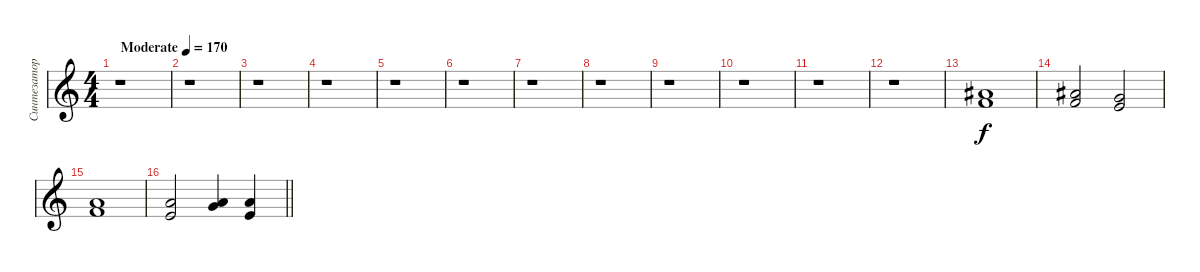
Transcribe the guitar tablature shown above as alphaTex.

\track ("Синтезатор Rechst " "Синтезатор") {instrument stringensemble1}
\staff {score}
\tuning (E4 B3 G3 D3 A2 E2 B1) {hide}
\ts (4 4)
\tempo (170 "Moderate")
\clef g2
\ks c
r.1{dy f instrument stringensemble1} |
r.1 |
r.1 |
r.1 |
r.1 |
r.1 |
r.1 |
r.1 |
r.1 |
r.1 |
r.1 |
r.1 |
(11.2 10.3).1 |
(11.2 10.3).2 (8.2 9.3).2 |
(10.2 10.3).1 |
\barLineRight lightlight
(10.2 9.3).2 (10.2 12.3).4 (10.2 9.3).4
